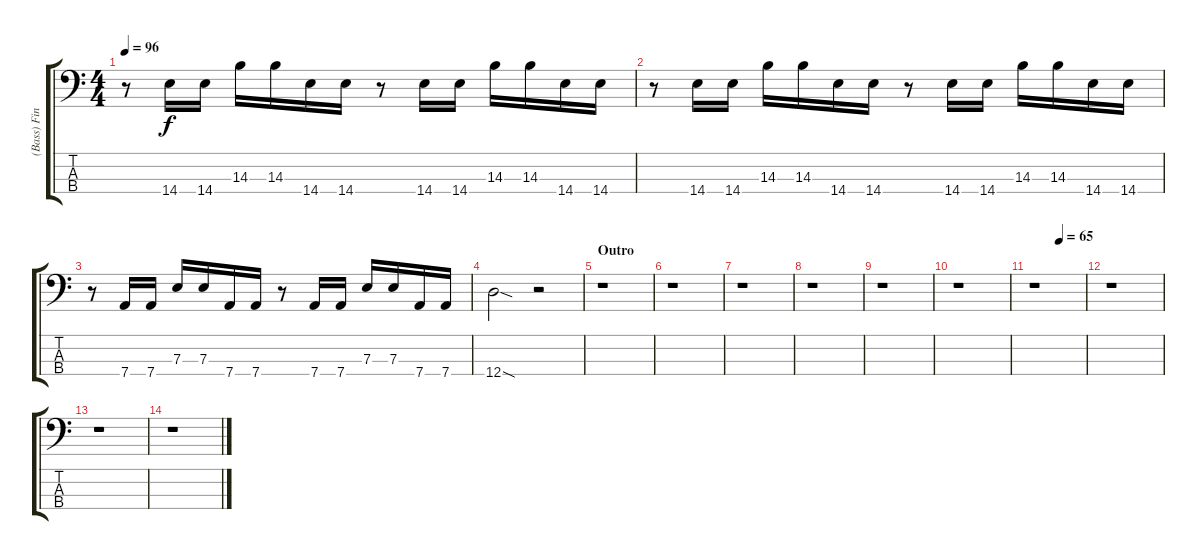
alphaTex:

\track ("(Bass) Fingered" "(Bass) Fin") {instrument fretlessbass}
\staff {score tabs}
\tuning (G2 D2 A1 D1) {hide}
\ts (4 4)
\tempo 96
\clef f4
\ks c
r.8{dy f} 14.4.16 14.4.16 14.3.16 14.3.16 14.4.16 14.4.16 r.8 14.4.16 14.4.16 14.3.16 14.3.16 14.4.16 14.4.16 |
r.8 14.4.16 14.4.16 14.3.16 14.3.16 14.4.16 14.4.16 r.8 14.4.16 14.4.16 14.3.16 14.3.16 14.4.16 14.4.16 |
r.8 7.4.16 7.4.16 7.3.16 7.3.16 7.4.16 7.4.16 r.8 7.4.16 7.4.16 7.3.16 7.3.16 7.4.16 7.4.16 |
12.4{sod}.2 r.2 |
\section ("" "Outro")
r.1 |
r.1 |
r.1 |
r.1 |
r.1 |
r.1 |
\tempo (65 0.5)
r.1 |
r.1 |
r.1 |
r.1
